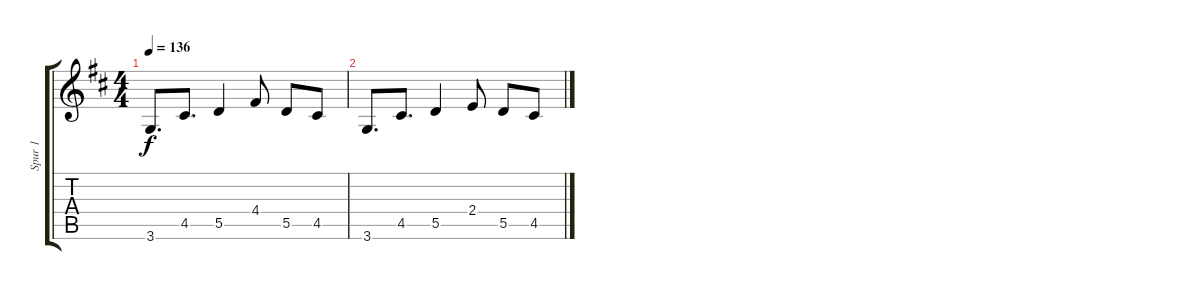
\track ("Spur 1" "Spur 1") {instrument distortionguitar}
\staff {score tabs}
\tuning (E4 B3 G3 D3 A2 E2) {hide}
\ts (4 4)
\tempo 136
\clef g2
\ks d
3.6.8{d dy f} 4.5.8{d} 5.5.4 4.4.8 5.5.8 4.5.8 |
3.6.8{d} 4.5.8{d} 5.5.4 2.4.8 5.5.8 4.5.8
